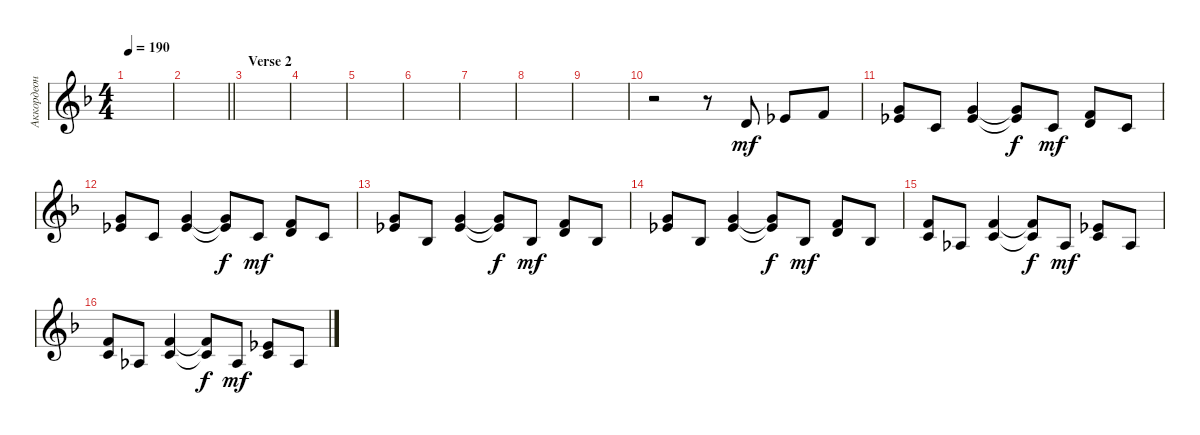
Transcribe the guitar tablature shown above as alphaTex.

\track ("Аккордеон" "Аккордеон") {instrument accordion}
\staff {score}
\tuning (E4 B3 G3 D3 A2 E2) {hide}
\ts (4 4)
\tempo 190
\clef g2
\ks dminor
|
\barLineRight lightlight
|
\section ("" "Verse 2")
|
|
|
|
|
|
|
r.2 r.8 7.3.8{dy mf} 8.3.8 6.2.8 |
(8.2 8.3).8 10.4.8 (8.2 8.3).4 (8.2{t} 8.3{t}).8{dy f} 10.4.8{dy mf} (6.2 7.3).8 10.4.8 |
(8.2 8.3).8 10.4.8 (8.2 8.3).4 (8.2{t} 8.3{t}).8{dy f} 10.4.8{dy mf} (6.2 7.3).8 10.4.8 |
(8.2 8.3).8 8.4.8 (8.2 8.3).4 (8.2{t} 8.3{t}).8{dy f} 8.4.8{dy mf} (6.2 7.3).8 8.4.8 |
(8.2 8.3).8 8.4.8 (8.2 8.3).4 (8.2{t} 8.3{t}).8{dy f} 8.4.8{dy mf} (6.2 7.3).8 8.4.8 |
(6.2 5.3).8 6.4.8 (6.2 5.3).4 (6.2{t} 5.3{t}).8{dy f} 6.4.8{dy mf} (4.2 5.3).8 6.4.8 |
(6.2 5.3).8 6.4.8 (6.2 5.3).4 (6.2{t} 5.3{t}).8{dy f} 6.4.8{dy mf} (4.2 5.3).8 6.4.8
